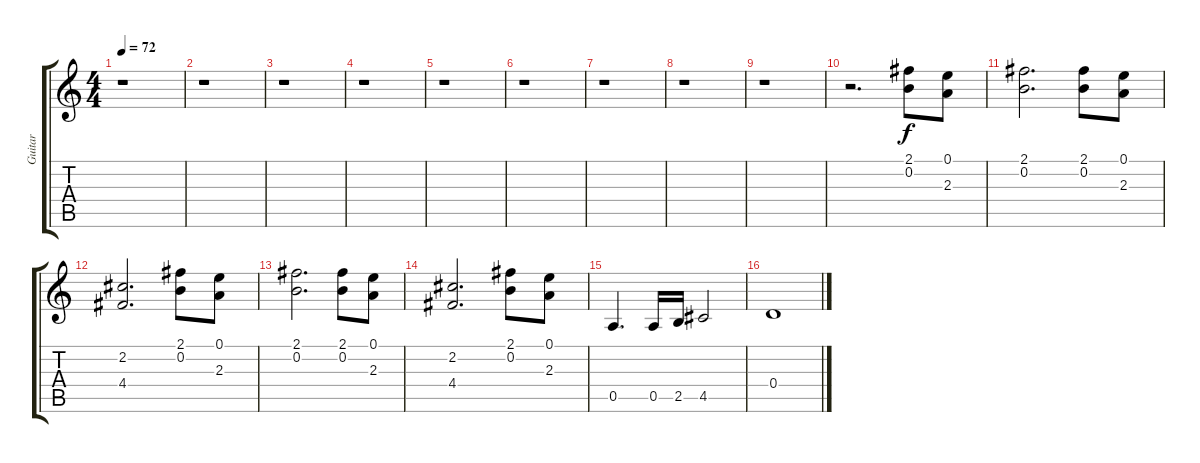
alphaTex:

\track ("Guitar" "Guitar") {instrument electricguitarjazz}
\staff {score tabs}
\tuning (E4 B3 G3 D3 A2 E2) {hide}
\ts (4 4)
\tempo 72
\clef g2
\ks c
r.1{dy f} |
r.1 |
r.1 |
r.1 |
r.1 |
r.1 |
r.1 |
r.1 |
r.1 |
r.2{d} (2.1 0.2).8 (0.1 2.3).8 |
(2.1 0.2).2{d} (2.1 0.2).8 (0.1 2.3).8 |
(2.2 4.4).2{d} (2.1 0.2).8 (0.1 2.3).8 |
(2.1 0.2).2{d} (2.1 0.2).8 (0.1 2.3).8 |
(2.2 4.4).2{d} (2.1 0.2).8 (0.1 2.3).8 |
0.5.4{d} 0.5.16 2.5.16 4.5.2 |
0.4.1
